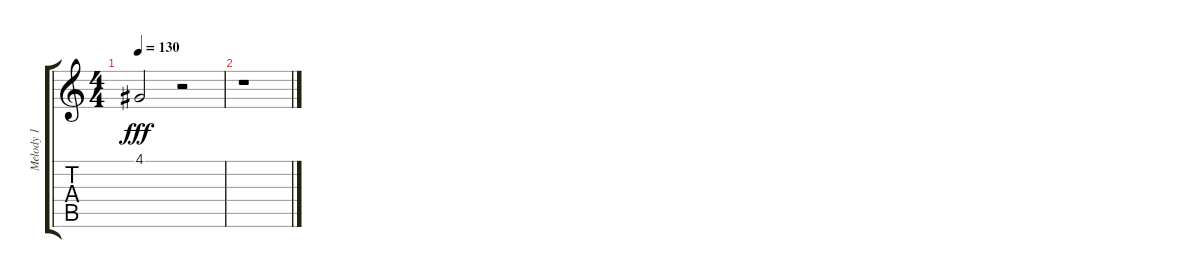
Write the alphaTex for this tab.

\track ("Melody 1" "Melody 1") {instrument lead4chiff}
\staff {score tabs}
\tuning (E4 B3 G3 D3 A2 E2) {hide}
\ts (4 4)
\tempo 130
\clef g2
\ks c
4.1.2{dy fff} r.2 |
r.1
